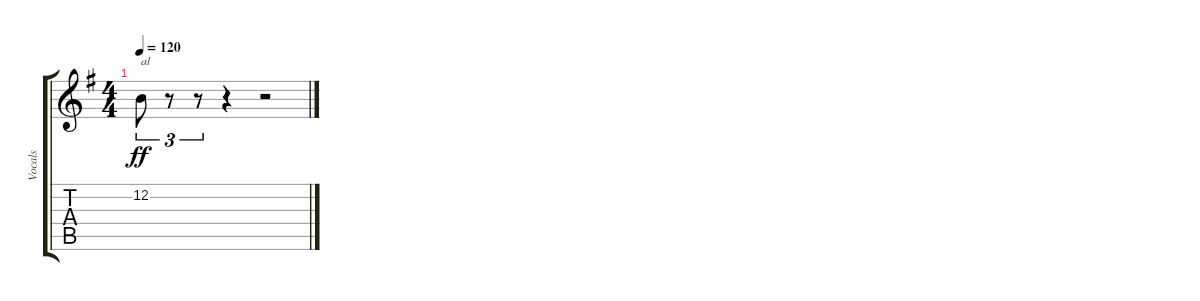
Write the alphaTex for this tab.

\track ("Vocals" "Vocals") {instrument lead6voice}
\staff {score tabs}
\tuning (E4 B3 G3 D3 A2 E2) {hide}
\ts (4 4)
\tempo 120
\clef g2
\ks eminor
12.2.8{tu (3 2) txt "al" dy ff} r.8{tu (3 2)} r.8{tu (3 2)} r.4 r.2
